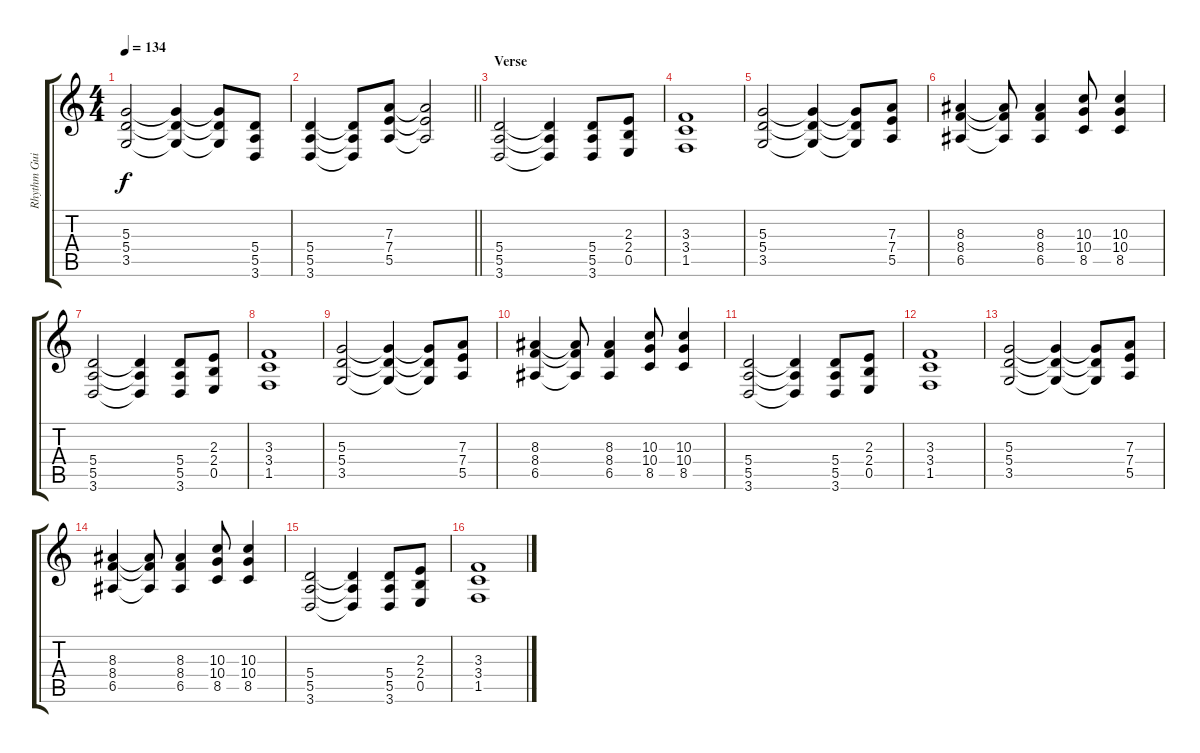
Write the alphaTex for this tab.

\track ("Rhythm Guitar" "Rhythm Gui") {instrument distortionguitar}
\staff {score tabs}
\tuning (B3 Gb3 D3 A2 E2 B1) {hide}
\ts (4 4)
\tempo 134
\clef g2
\ks c
(5.3 5.4 3.5).2{dy f} (5.3{t} 5.4{t} 3.5{t}).4 (5.3{t} 5.4{t} 3.5{t}).8 (5.4 5.5 3.6).8 |
\barLineRight lightlight
(5.4 5.5 3.6).4 (5.4{t} 5.5{t} 3.6{t}).8 (7.3 7.4 5.5).8 (7.3{t} 7.4{t} 5.5{t}).2 |
\section ("" "Verse")
(5.4 5.5 3.6).2 (5.4{t} 5.5{t} 3.6{t}).4 (5.4 5.5 3.6).8 (2.3 2.4 0.5).8 |
(3.3 3.4 1.5).1 |
(5.3 5.4 3.5).2 (5.3{t} 5.4{t} 3.5{t}).4 (5.3{t} 5.4{t} 3.5{t}).8 (7.3 7.4 5.5).8 |
(8.3 8.4 6.5).4 (8.3{t} 8.4{t} 6.5{t}).8 (8.3 8.4 6.5).4 (10.3 10.4 8.5).8 (10.3 10.4 8.5).4 |
(5.4 5.5 3.6).2 (5.4{t} 5.5{t} 3.6{t}).4 (5.4 5.5 3.6).8 (2.3 2.4 0.5).8 |
(3.3 3.4 1.5).1 |
(5.3 5.4 3.5).2 (5.3{t} 5.4{t} 3.5{t}).4 (5.3{t} 5.4{t} 3.5{t}).8 (7.3 7.4 5.5).8 |
(8.3 8.4 6.5).4 (8.3{t} 8.4{t} 6.5{t}).8 (8.3 8.4 6.5).4 (10.3 10.4 8.5).8 (10.3 10.4 8.5).4 |
(5.4 5.5 3.6).2 (5.4{t} 5.5{t} 3.6{t}).4 (5.4 5.5 3.6).8 (2.3 2.4 0.5).8 |
(3.3 3.4 1.5).1 |
(5.3 5.4 3.5).2 (5.3{t} 5.4{t} 3.5{t}).4 (5.3{t} 5.4{t} 3.5{t}).8 (7.3 7.4 5.5).8 |
(8.3 8.4 6.5).4 (8.3{t} 8.4{t} 6.5{t}).8 (8.3 8.4 6.5).4 (10.3 10.4 8.5).8 (10.3 10.4 8.5).4 |
(5.4 5.5 3.6).2 (5.4{t} 5.5{t} 3.6{t}).4 (5.4 5.5 3.6).8 (2.3 2.4 0.5).8 |
(3.3 3.4 1.5).1
